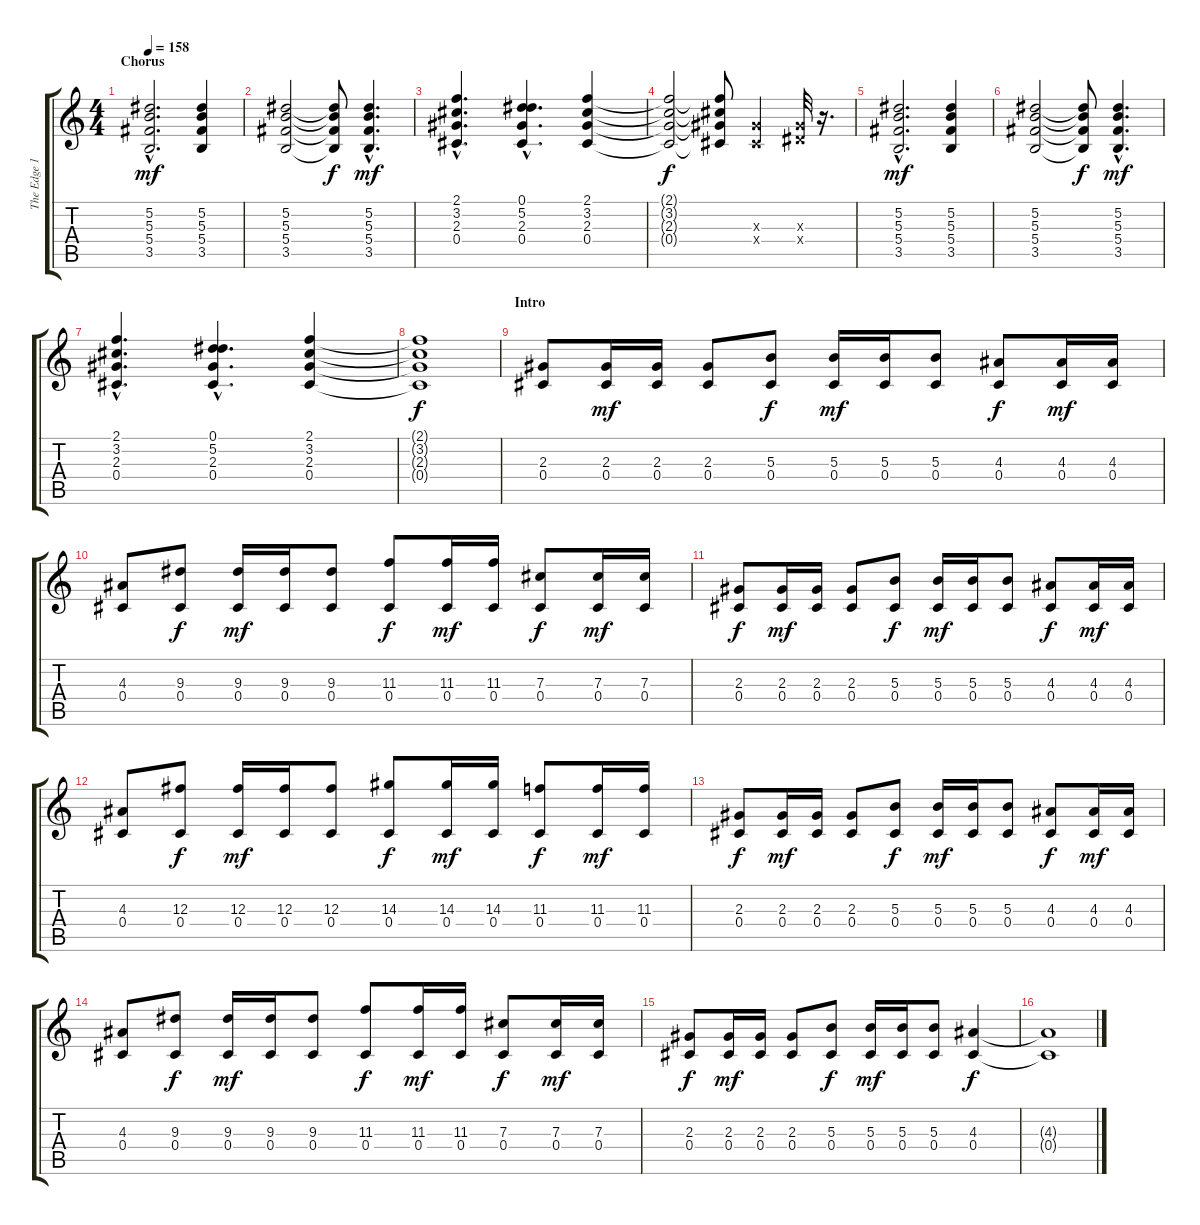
\track ("The Edge 1" "The Edge 1") {instrument distortionguitar}
\staff {score tabs}
\tuning (Eb4 Bb3 Gb3 Db3 Ab2 Eb2) {hide}
\ts (4 4)
\section ("" "Chorus")
\tempo 158
\clef g2
\ks c
(5.2{hac} 5.3{hac} 5.4{hac} 3.5{hac}).2{d dy mf} (5.2 5.3 5.4 3.5).4 |
(5.2 5.3 5.4 3.5).2 (5.2{t} 5.3{t} 5.4{t} 3.5{t}).8{dy f} (5.2{hac} 5.3{hac} 5.4{hac} 3.5{hac}).4{d dy mf} |
(2.1{hac} 3.2{hac} 2.3{hac} 0.4{hac}).4{d} (0.1{hac} 5.2{hac} 2.3{hac} 0.4{hac}).4{d} (2.1 3.2 2.3 0.4).4 |
(2.1{t} 3.2{t} 2.3{t} 0.4{t}).2{dy f} (2.1{t} 3.2{t} 2.3{t} 0.4{t}).8 (2.3{x} 0.4{x}).4 (2.3{x} 2.4{x}).32 r.16{d} |
(5.2{hac} 5.3{hac} 5.4{hac} 3.5{hac}).2{d dy mf} (5.2 5.3 5.4 3.5).4 |
(5.2 5.3 5.4 3.5).2 (5.2{t} 5.3{t} 5.4{t} 3.5{t}).8{dy f} (5.2{hac} 5.3{hac} 5.4{hac} 3.5{hac}).4{d dy mf} |
(2.1{hac} 3.2{hac} 2.3{hac} 0.4{hac}).4{d} (0.1{hac} 5.2{hac} 2.3{hac} 0.4{hac}).4{d} (2.1 3.2 2.3 0.4).4 |
(2.1{t} 3.2{t} 2.3{t} 0.4{t}).1{dy f} |
\section ("" "Intro")
(2.3 0.4).8 (2.3 0.4).16{dy mf} (2.3 0.4).16 (2.3 0.4).8 (5.3 0.4).8{dy f} (5.3 0.4).16{dy mf} (5.3 0.4).16 (5.3 0.4).8 (4.3 0.4).8{dy f} (4.3 0.4).16{dy mf} (4.3 0.4).16 |
(4.3 0.4).8 (9.3 0.4).8{dy f} (9.3 0.4).16{dy mf} (9.3 0.4).16 (9.3 0.4).8 (11.3 0.4).8{dy f} (11.3 0.4).16{dy mf} (11.3 0.4).16 (7.3 0.4).8{dy f} (7.3 0.4).16{dy mf} (7.3 0.4).16 |
(2.3 0.4).8{dy f} (2.3 0.4).16{dy mf} (2.3 0.4).16 (2.3 0.4).8 (5.3 0.4).8{dy f} (5.3 0.4).16{dy mf} (5.3 0.4).16 (5.3 0.4).8 (4.3 0.4).8{dy f} (4.3 0.4).16{dy mf} (4.3 0.4).16 |
(4.3 0.4).8 (12.3 0.4).8{dy f} (12.3 0.4).16{dy mf} (12.3 0.4).16 (12.3 0.4).8 (14.3 0.4).8{dy f} (14.3 0.4).16{dy mf} (14.3 0.4).16 (11.3 0.4).8{dy f} (11.3 0.4).16{dy mf} (11.3 0.4).16 |
(2.3 0.4).8{dy f} (2.3 0.4).16{dy mf} (2.3 0.4).16 (2.3 0.4).8 (5.3 0.4).8{dy f} (5.3 0.4).16{dy mf} (5.3 0.4).16 (5.3 0.4).8 (4.3 0.4).8{dy f} (4.3 0.4).16{dy mf} (4.3 0.4).16 |
(4.3 0.4).8 (9.3 0.4).8{dy f} (9.3 0.4).16{dy mf} (9.3 0.4).16 (9.3 0.4).8 (11.3 0.4).8{dy f} (11.3 0.4).16{dy mf} (11.3 0.4).16 (7.3 0.4).8{dy f} (7.3 0.4).16{dy mf} (7.3 0.4).16 |
(2.3 0.4).8{dy f} (2.3 0.4).16{dy mf} (2.3 0.4).16 (2.3 0.4).8 (5.3 0.4).8{dy f} (5.3 0.4).16{dy mf} (5.3 0.4).16 (5.3 0.4).8 (4.3 0.4).4{dy f} |
(4.3{t} 0.4{t}).1
